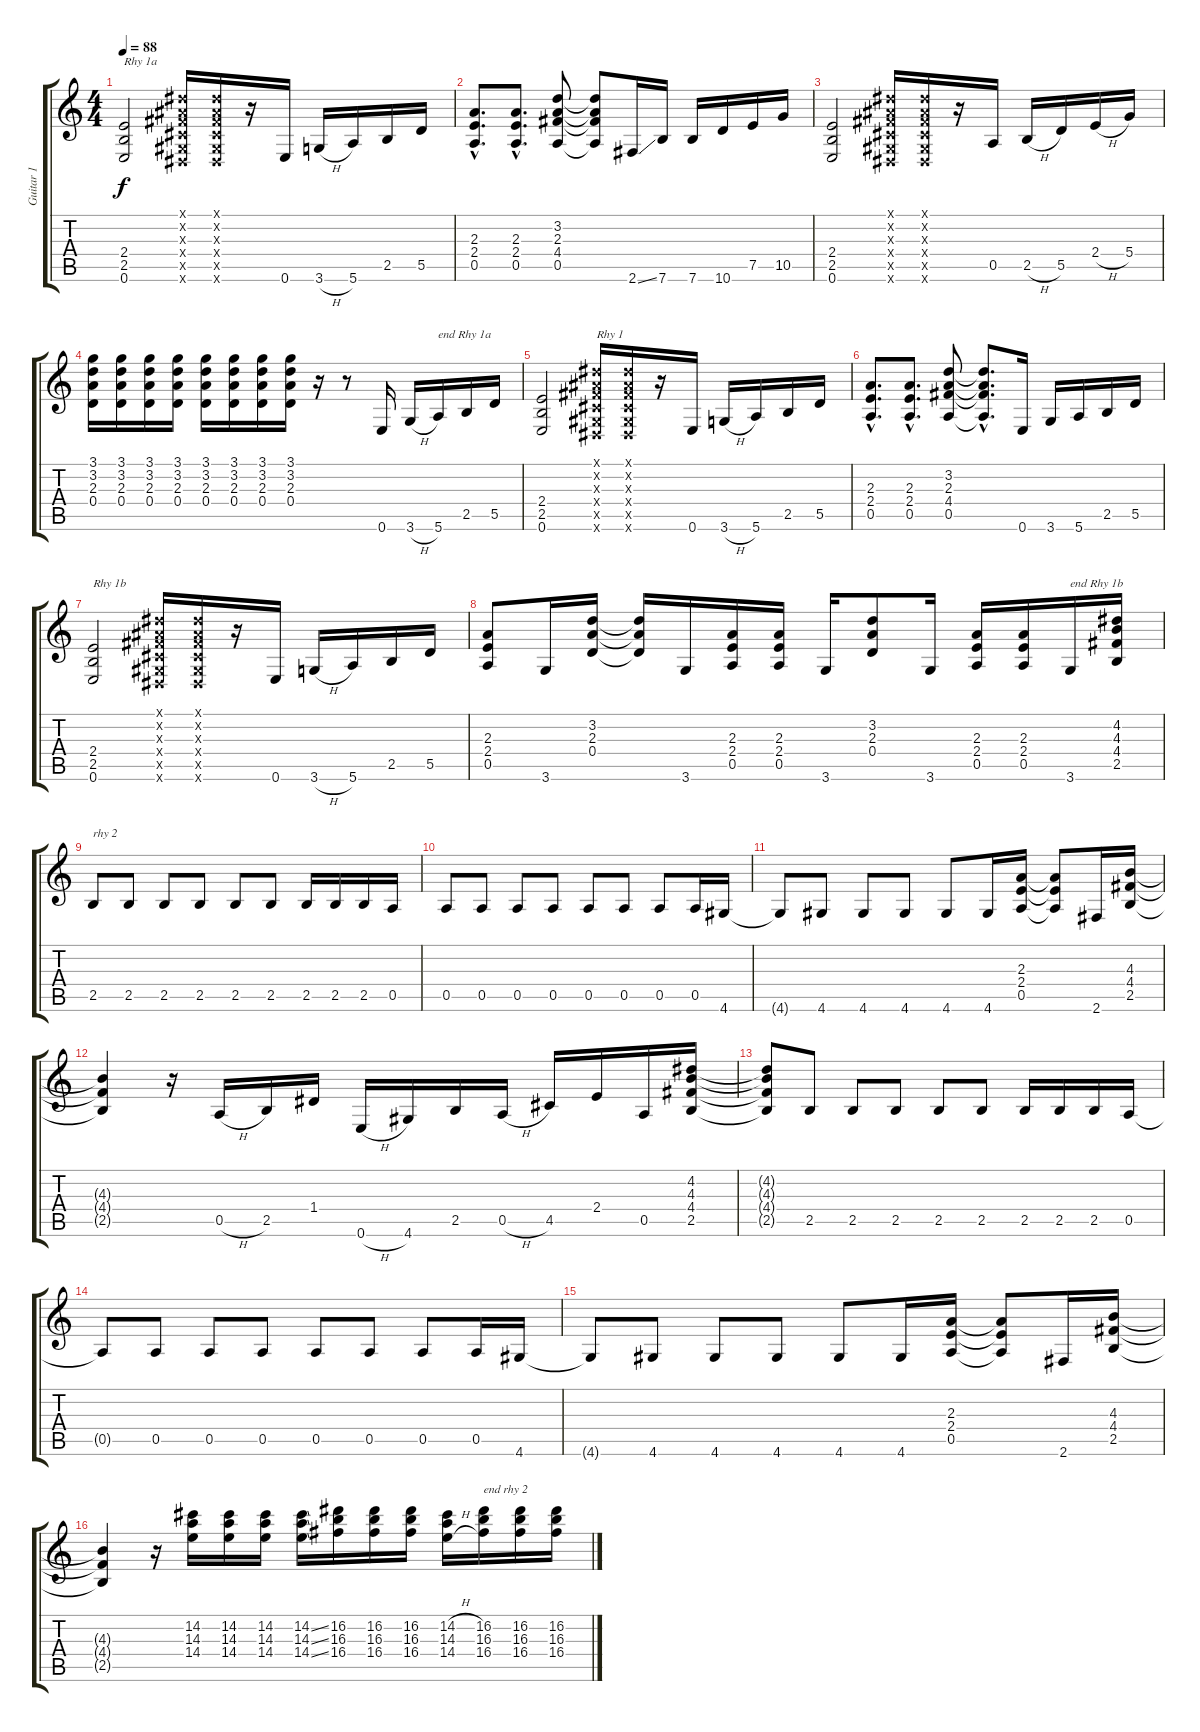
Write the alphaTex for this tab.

\track ("Guitar 1" "Guitar 1") {instrument overdrivenguitar}
\staff {score tabs}
\tuning (E4 B3 G3 D3 A2 E2) {hide}
\ts (4 4)
\tempo 88
\clef g2
\ks c
(2.4 2.5 0.6).2{txt "Rhy 1a" dy f} (-1.1{x} -1.2{x} -1.3{x} -1.4{x} -1.5{x} -1.6{x}).16 (-1.1{x} -1.2{x} -1.3{x} -1.4{x} -1.5{x} -1.6{x}).16 r.16 0.6.16 3.6{h}.16 5.6.16 2.5.16 5.5.16 |
(2.3{hac} 2.4{hac} 0.5{hac}).8{d} (2.3{hac} 2.4{hac} 0.5{hac}).8{d} (3.2 2.3 4.4 0.5).8 (3.2{t} 2.3{t} 4.4{t} 0.5{t}).8 2.6{ss}.16 7.6.16 7.6.16 10.6.16 7.5.16 10.5.16 |
(2.4 2.5 0.6).2 (-1.1{x} -1.2{x} -1.3{x} -1.4{x} -1.5{x} -1.6{x}).16 (-1.1{x} -1.2{x} -1.3{x} -1.4{x} -1.5{x} -1.6{x}).16 r.16 0.5.16 2.5{h}.16 5.5.16 2.4{h}.16 5.4.16 |
(3.1 3.2 2.3 0.4).16 (3.1 3.2 2.3 0.4).16 (3.1 3.2 2.3 0.4).16 (3.1 3.2 2.3 0.4).16 (3.1 3.2 2.3 0.4).16 (3.1 3.2 2.3 0.4).16 (3.1 3.2 2.3 0.4).16 (3.1 3.2 2.3 0.4).16 r.16 r.8 0.6.16 3.6{h}.16 5.6.16{txt "end Rhy 1a"} 2.5.16 5.5.16 |
(2.4 2.5 0.6).2 (-1.1{x} -1.2{x} -1.3{x} -1.4{x} -1.5{x} -1.6{x}).16{txt "Rhy 1"} (-1.1{x} -1.2{x} -1.3{x} -1.4{x} -1.5{x} -1.6{x}).16 r.16 0.6.16 3.6{h}.16 5.6.16 2.5.16 5.5.16 |
(2.3{hac} 2.4{hac} 0.5{hac}).8{d} (2.3{hac} 2.4{hac} 0.5{hac}).8{d} (3.2 2.3 4.4 0.5).8 (3.2{hac t} 2.3{hac t} 4.4{hac t} 0.5{hac t}).8{d} 0.6.16 3.6.16 5.6.16 2.5.16 5.5.16 |
(2.4 2.5 0.6).2{txt "Rhy 1b"} (-1.1{x} -1.2{x} -1.3{x} -1.4{x} -1.5{x} -1.6{x}).16 (-1.1{x} -1.2{x} -1.3{x} -1.4{x} -1.5{x} -1.6{x}).16 r.16 0.6.16 3.6{h}.16 5.6.16 2.5.16 5.5.16 |
(2.3 2.4 0.5).8 3.6.16 (3.2 2.3 0.4).16 (3.2{t} 2.3{t} 0.4{t}).16 3.6.16 (2.3 2.4 0.5).16 (2.3 2.4 0.5).16 3.6.16 (3.2 2.3 0.4).8 3.6.16 (2.3 2.4 0.5).16 (2.3 2.4 0.5).16 3.6.16{txt "end Rhy 1b"} (4.2 4.3 4.4 2.5).16 |
2.5.8{txt "rhy 2"} 2.5.8 2.5.8 2.5.8 2.5.8 2.5.8 2.5.16 2.5.16 2.5.16 0.5.16 |
0.5.8 0.5.8 0.5.8 0.5.8 0.5.8 0.5.8 0.5.8 0.5.16 4.6.16 |
4.6{t}.8 4.6.8 4.6.8 4.6.8 4.6.8 4.6.16 (2.3 2.4 0.5).16 (2.3{t} 2.4{t} 0.5{t}).8 2.6.16 (4.3 4.4 2.5).16 |
(4.3{t} 4.4{t} 2.5{t}).4 r.16 0.5{h}.16 2.5.16 1.4.16 0.6{h}.16 4.6.16 2.5.16 0.5{h}.16 4.5.16 2.4.16 0.5.16 (4.2 4.3 4.4 2.5).16 |
(4.2{t} 4.3{t} 4.4{t} 2.5{t}).8 2.5.8 2.5.8 2.5.8 2.5.8 2.5.8 2.5.16 2.5.16 2.5.16 0.5.16 |
0.5{t}.8 0.5.8 0.5.8 0.5.8 0.5.8 0.5.8 0.5.8 0.5.16 4.6.16 |
4.6{t}.8 4.6.8 4.6.8 4.6.8 4.6.8 4.6.16 (2.3 2.4 0.5).16 (2.3{t} 2.4{t} 0.5{t}).8 2.6.16 (4.3 4.4 2.5).16 |
(4.3{t} 4.4{t} 2.5{t}).4 r.16 (14.2 14.3 14.4).16 (14.2 14.3 14.4).16 (14.2 14.3 14.4).16 (14.2{ss} 14.3{ss} 14.4{ss}).16 (16.2 16.3 16.4).16 (16.2 16.3 16.4).16 (16.2 16.3 16.4).16 (14.2{h} 14.3{h} 14.4{h}).16 (16.2 16.3 16.4).16{txt "end rhy 2"} (16.2 16.3 16.4).16 (16.2 16.3 16.4).16
